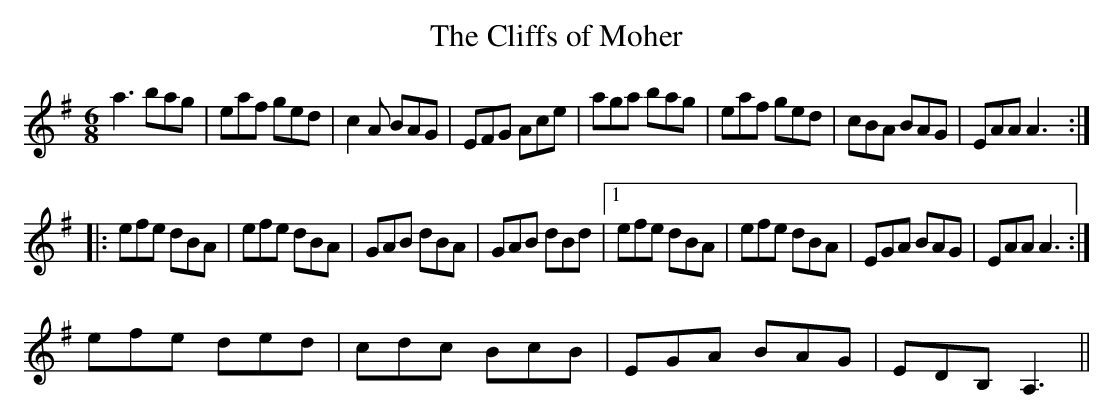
X:1
T:Cliffs of Moher, The
M:6/8
L:1/8
K:ADor
a3  bag|eaf ged|c2 A BAG|EFG Ace|aga bag|eaf ged|cBA BAG|EAA A3  :|
|:efe dBA|efe dBA|GAB dBA|GAB dBd|1efe dBA|efe dBA |EGA BAG|EAA A3  :|
2efe ded|cdc BcB|EGA BAG|EDB, A,3  ||
